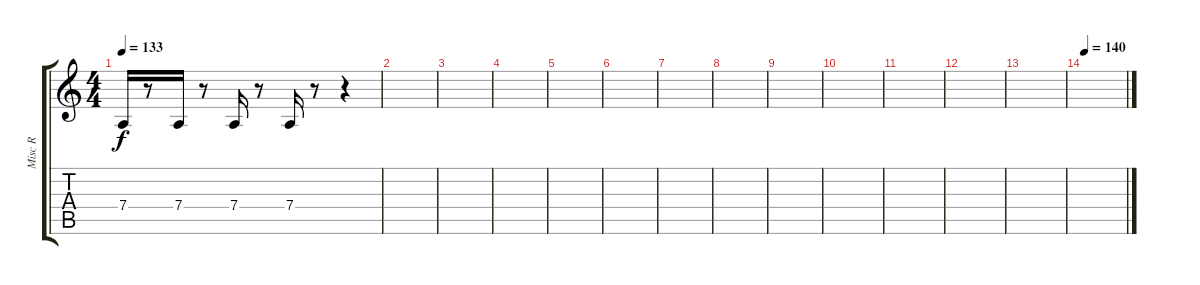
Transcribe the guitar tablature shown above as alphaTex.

\track ("Misc R" "Misc R") {instrument synthstrings1}
\staff {score tabs}
\tuning (E4 B3 G3 D3 A2 E2) {hide}
\ts (4 4)
\tempo 133
\clef g2
\ks c
7.4.16{dy f} r.8 7.4.16 r.8 7.4.16 r.8 7.4.16 r.8 r.4 |
|
|
|
|
|
|
|
|
|
|
|
|
\tempo 140
